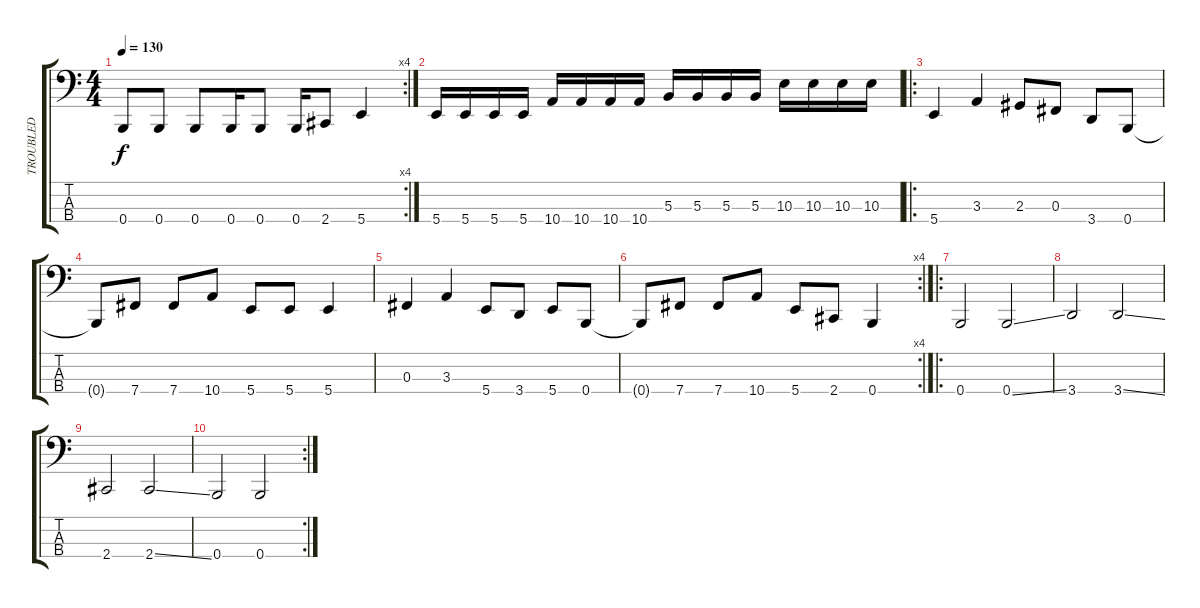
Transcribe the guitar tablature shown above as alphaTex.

\track ("TROUBLED" "TROUBLED") {instrument electricbasspick}
\staff {score tabs}
\tuning (E2 B1 Gb1 B0) {hide}
\rc 4
\ts (4 4)
\tempo 130
\clef f4
\ks c
0.4.8{dy f} 0.4.8 0.4.8 0.4.16 0.4.8 0.4.16 2.4.8 5.4.4 |
5.4.16 5.4.16 5.4.16 5.4.16 10.4.16 10.4.16 10.4.16 10.4.16 5.3.16 5.3.16 5.3.16 5.3.16 10.3.16 10.3.16 10.3.16 10.3.16 |
\ro
5.4.4 3.3.4 2.3.8 0.3.8 3.4.8 0.4.8 |
0.4{t}.8 7.4.8 7.4.8 10.4.8 5.4.8 5.4.8 5.4.4 |
0.3.4 3.3.4 5.4.8 3.4.8 5.4.8 0.4.8 |
\rc 4
0.4{t}.8 7.4.8 7.4.8 10.4.8 5.4.8 2.4.8 0.4.4 |
\ro
0.4.2 0.4{ss}.2 |
3.4.2 3.4{ss}.2 |
2.4.2 2.4{ss}.2 |
\rc 2
0.4.2 0.4.2
